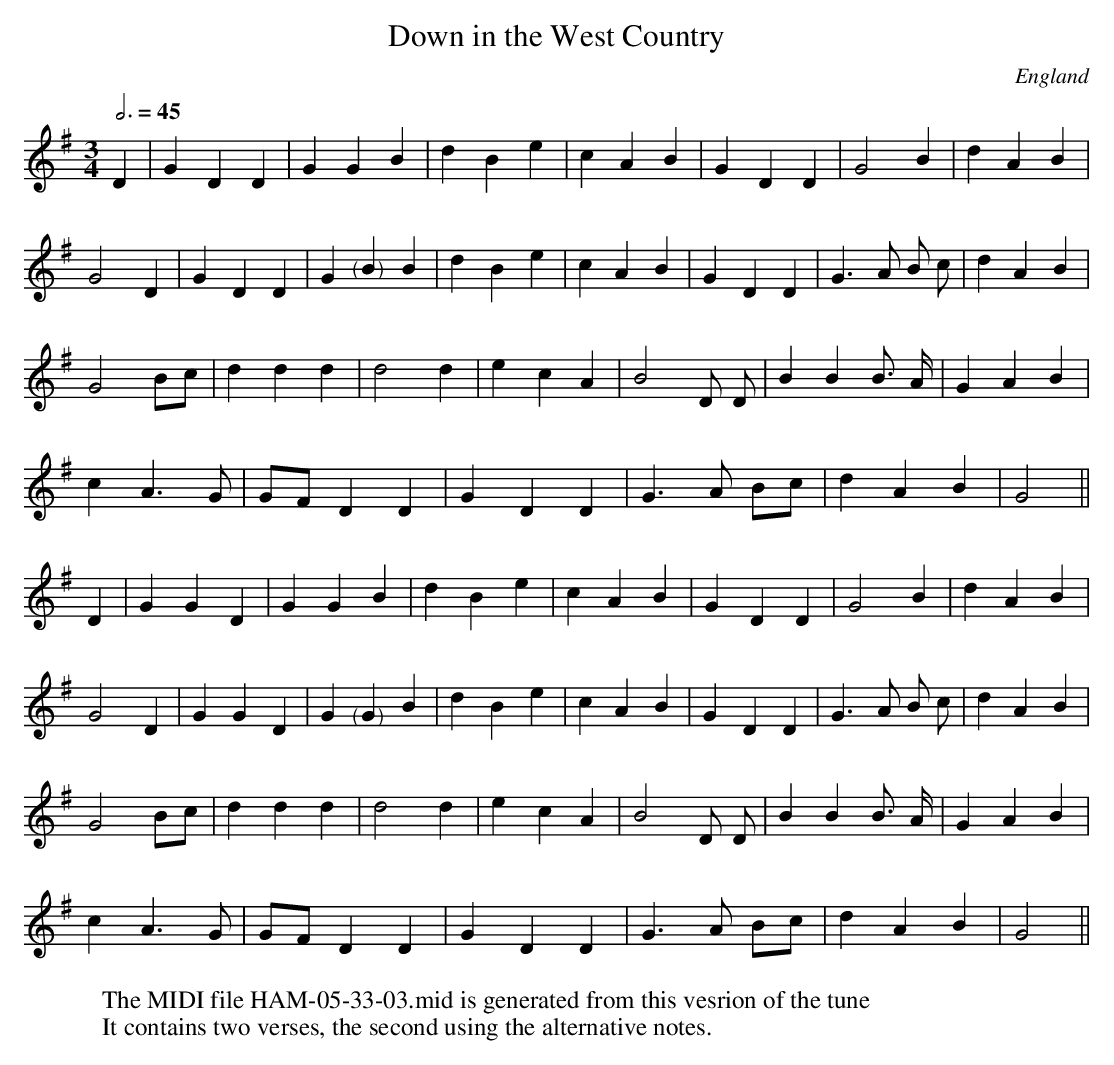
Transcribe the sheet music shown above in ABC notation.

X:1
T:Down in the West Country
O:England
M:3/4
L:1/4
Q:3/4=45
K:G
D|GDD|GGB|dBe|cAB|GDD|G2B|dAB|
G2D|GDD|G"<("">)"BB|dBe|\
cAB|GDD|G>A B/ c/|dAB|
G2B/c/|ddd|d2d|ecA|B2D/ D/|BB B3/4 A/4|GAB|
cA>G|G/F/DD|GDD|G>A B/c/|dAB|G2||
D|GGD|GGB|dBe|cAB|GDD|G2B|dAB|
G2D|GGD|G"<("">)"GB|dBe|\
cAB|GDD|G>A B/ c/|dAB|
G2B/c/|ddd|d2d|ecA|B2D/ D/|BB B3/4 A/4|GAB|
cA>G|G/F/DD|GDD|G>A B/c/|dAB|G2||
W:The MIDI file HAM-05-33-03.mid is generated from this vesrion of the tune
W:It contains two verses, the second using the alternative notes.
